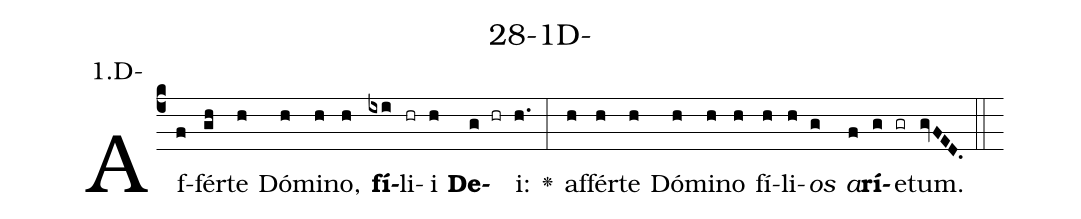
name: 28-1D-;
annotation: 1.D-;
%%
(c4)Af(f)fér(gh)te(h) Dó(h)mi(h)no,(h) <b>fí</b>(ixi)li(hr)i(h) <b>De</b>(g hr)i:(h.) <v>\greheightstar</v>(:) af(h)fér(h)te(h) Dó(h)mi(h)no(h) fí(h)li(h)<i>os</i>(g) <i>a</i>(f)<b>rí</b>(g)e(gr)tum.(gvFED.) (::)


%E(h) u(h) o(g) u(f) a(g) e.(gvFED.) (::)
